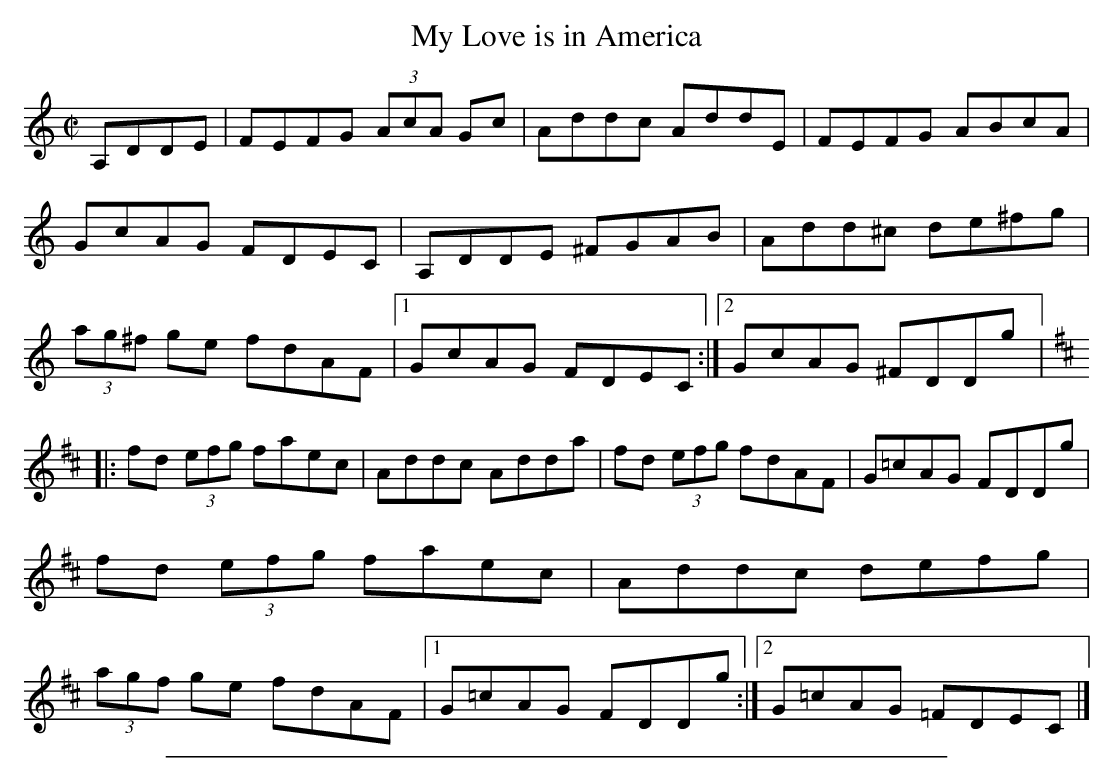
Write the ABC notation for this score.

X:1
T: My Love is in America
M:C|
L:1/8
K:DDor
A,DDE|FEFG (3AcA Gc|Addc AddE|FEFG ABcA|GcAG FDEC|\
A,DDE ^FGAB|Add^c de^fg|(3ag^f ge fdAF|1GcAG FDEC:|2GcAG ^FDDg|:\
K:D
fd (3efg faec|Addc Adda|fd (3efg fdAF|G=cAG FDDg|\
fd (3efg faec|Addc defg|(3agf ge fdAF|1G=cAG FDDg:|2G=cAG =FDEC|]
